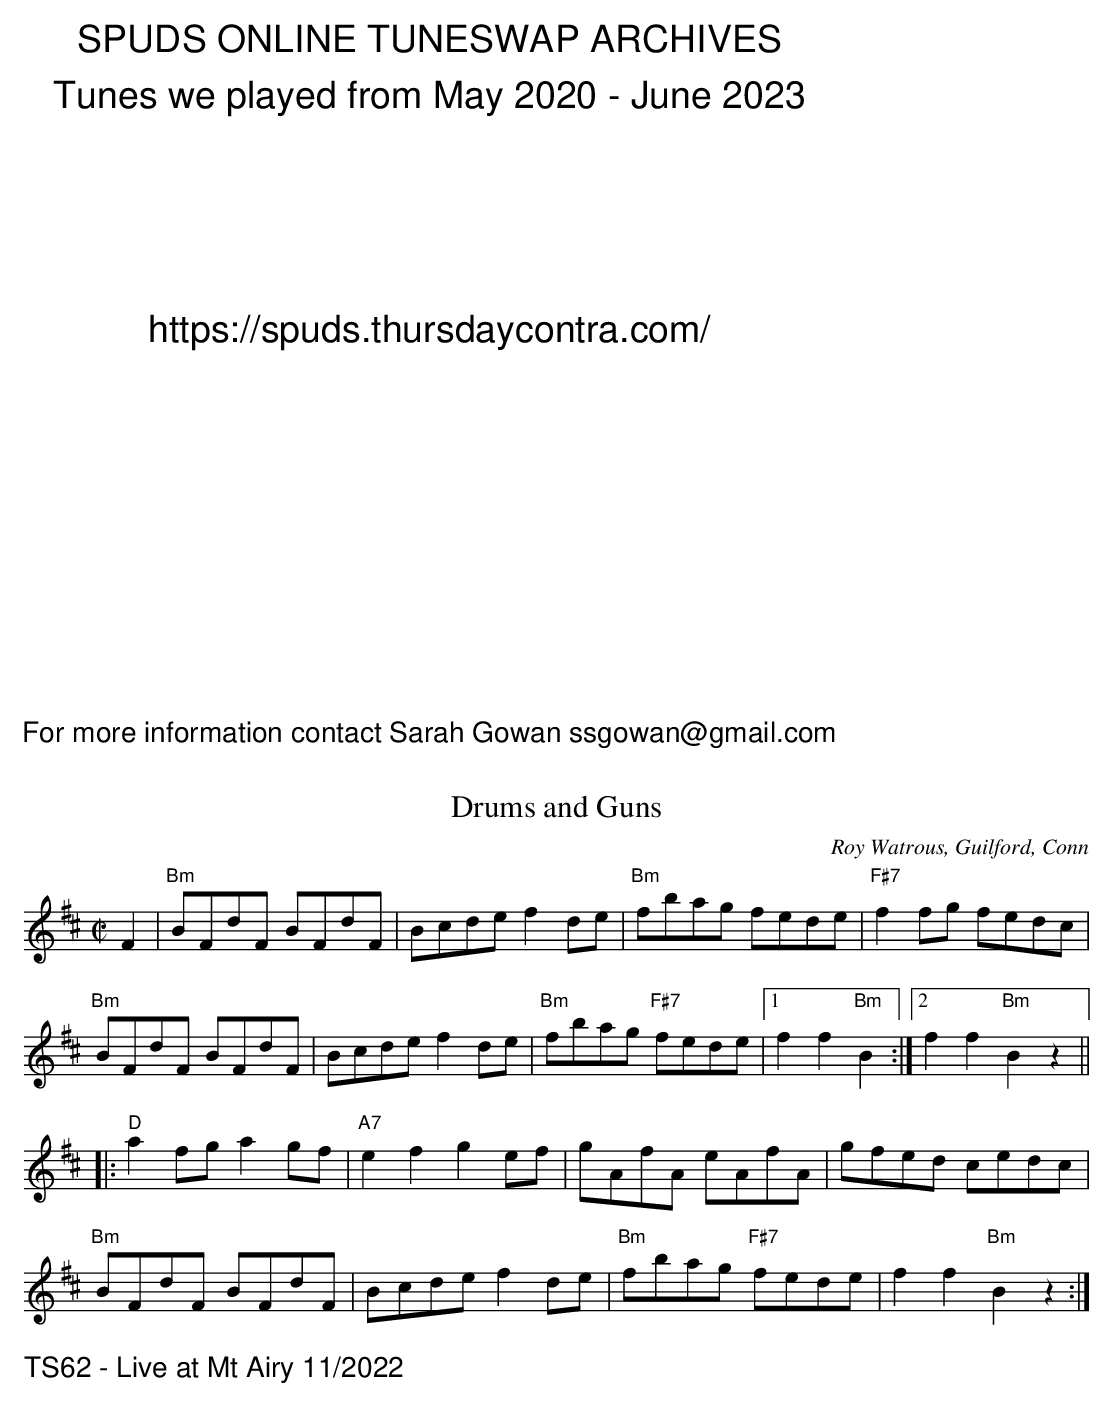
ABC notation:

X:1
T:Drums and Guns
C:Roy Watrous, Guilford, Conn
M:C|
K:Bm
F2 |"Bm" BFdF BFdF |Bcde f2de | "Bm" fbag fede | "F#7"f2fg fedc |
"Bm" BFdF BFdF |Bcde f2de | "Bm" fbag "F#7"fede |1f2f2 "Bm"B2  :|2f2f2"Bm" B2 z2||
|:"D"a2fg a2gf | "A7"e2f2 g2ef|gAfA eAfA| gfed cedc|
"Bm" BFdF BFdF |Bcde f2 de | "Bm" fbag "F#7"fede | f2f2 "Bm"B2 z2 :|
